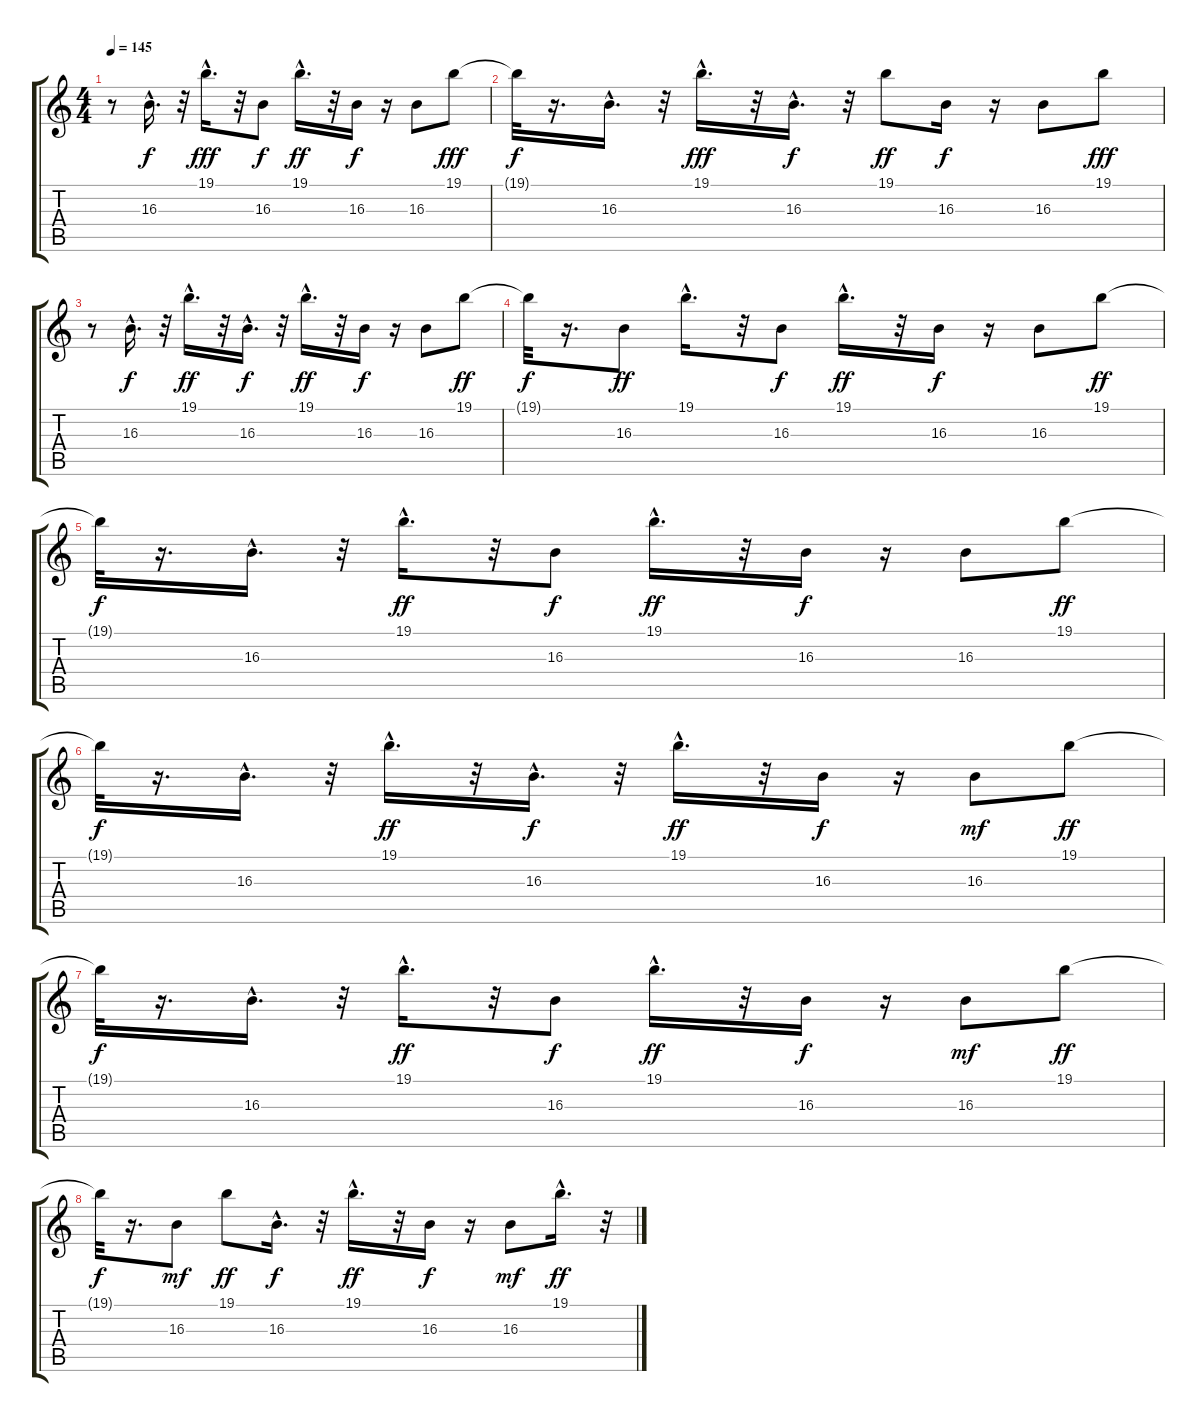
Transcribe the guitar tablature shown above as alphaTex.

\track "" {instrument pad3polysynth}
\staff {score tabs}
\tuning (E4 B3 G3 D3 A2 E2) {hide}
\ts (4 4)
\tempo 145
\clef g2
\ks c
r.8{dy ff} 16.3{hac}.16{d dy f} r.32 19.1{hac}.16{d dy fff} r.32 16.3.8{dy f} 19.1{hac}.16{d dy ff} r.32 16.3.16{dy f} r.16 16.3.8 19.1.8{dy fff} |
19.1{t}.32{dy f} r.16{d} 16.3{hac}.16{d} r.32 19.1{hac}.16{d dy fff} r.32 16.3{hac}.16{d dy f} r.32 19.1.8{dy ff} 16.3.16{dy f} r.16 16.3.8 19.1.8{dy fff} |
r.8 16.3{hac}.16{d dy f} r.32 19.1{hac}.16{d dy ff} r.32 16.3{hac}.16{d dy f} r.32 19.1{hac}.16{d dy ff} r.32 16.3.16{dy f} r.16 16.3.8 19.1.8{dy ff} |
19.1{t}.32{dy f} r.16{d} 16.3.8{dy ff} 19.1{hac}.16{d} r.32 16.3.8{dy f} 19.1{hac}.16{d dy ff} r.32 16.3.16{dy f} r.16 16.3.8 19.1.8{dy ff} |
19.1{t}.32{dy f} r.16{d} 16.3{hac}.16{d} r.32 19.1{hac}.16{d dy ff} r.32 16.3.8{dy f} 19.1{hac}.16{d dy ff} r.32 16.3.16{dy f} r.16 16.3.8 19.1.8{dy ff} |
19.1{t}.32{dy f} r.16{d} 16.3{hac}.16{d} r.32 19.1{hac}.16{d dy ff} r.32 16.3{hac}.16{d dy f} r.32 19.1{hac}.16{d dy ff} r.32 16.3.16{dy f} r.16 16.3.8{dy mf} 19.1.8{dy ff} |
19.1{t}.32{dy f} r.16{d} 16.3{hac}.16{d} r.32 19.1{hac}.16{d dy ff} r.32 16.3.8{dy f} 19.1{hac}.16{d dy ff} r.32 16.3.16{dy f} r.16 16.3.8{dy mf} 19.1.8{dy ff} |
19.1{t}.32{dy f} r.16{d} 16.3.8{dy mf} 19.1.8{dy ff} 16.3{hac}.16{d dy f} r.32 19.1{hac}.16{d dy ff} r.32 16.3.16{dy f} r.16 16.3.8{dy mf} 19.1{hac}.16{d dy ff} r.32
